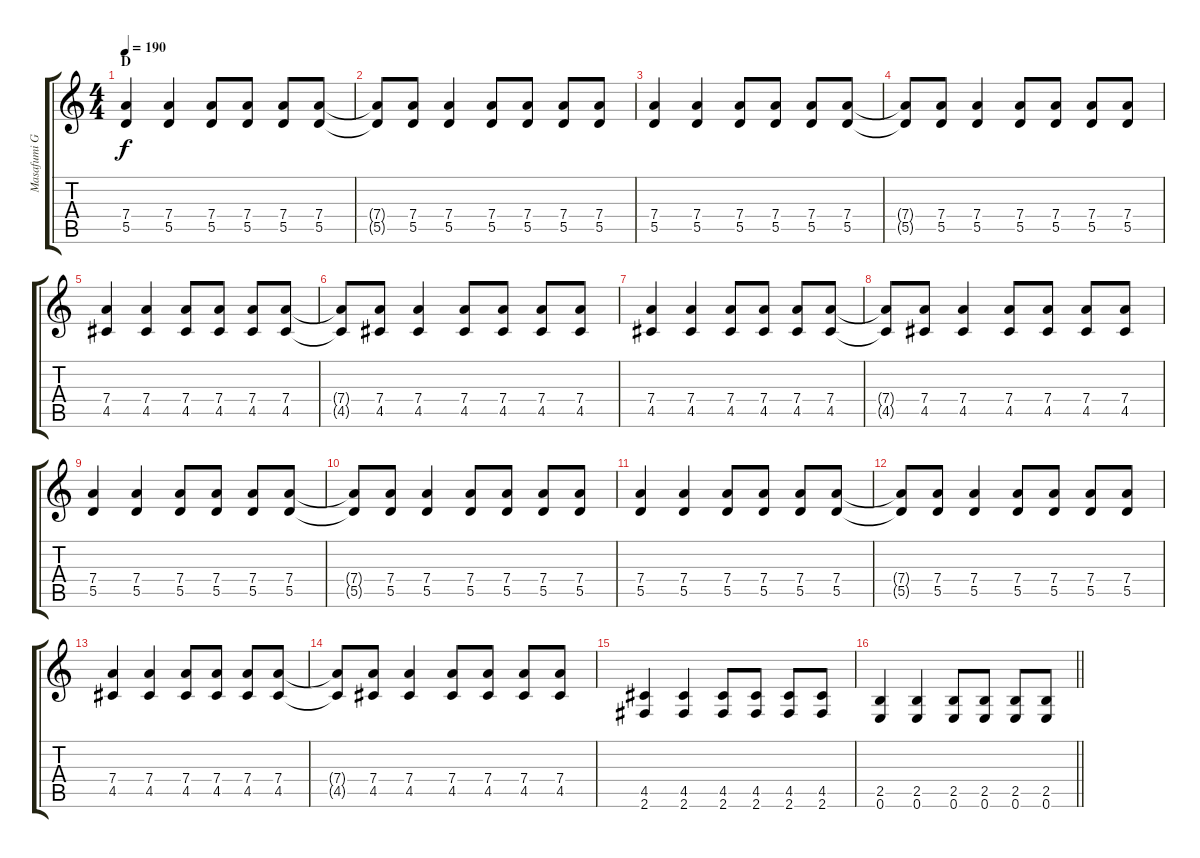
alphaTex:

\track ("Masafumi Gotou" "Masafumi G") {instrument distortionguitar}
\staff {score tabs}
\tuning (E4 B3 G3 D3 A2 E2) {hide}
\ts (4 4)
\section ("" "D")
\tempo 190
\clef g2
\ks c
(7.4 5.5).4{dy f volume 13} (7.4 5.5).4 (7.4 5.5).8 (7.4 5.5).8 (7.4 5.5).8 (7.4 5.5).8 |
(7.4{t} 5.5{t}).8 (7.4 5.5).8 (7.4 5.5).4 (7.4 5.5).8 (7.4 5.5).8 (7.4 5.5).8 (7.4 5.5).8 |
(7.4 5.5).4 (7.4 5.5).4 (7.4 5.5).8 (7.4 5.5).8 (7.4 5.5).8 (7.4 5.5).8 |
(7.4{t} 5.5{t}).8 (7.4 5.5).8 (7.4 5.5).4 (7.4 5.5).8 (7.4 5.5).8 (7.4 5.5).8 (7.4 5.5).8 |
(7.4 4.5).4 (7.4 4.5).4 (7.4 4.5).8 (7.4 4.5).8 (7.4 4.5).8 (7.4 4.5).8 |
(7.4{t} 4.5{t}).8 (7.4 4.5).8 (7.4 4.5).4 (7.4 4.5).8 (7.4 4.5).8 (7.4 4.5).8 (7.4 4.5).8 |
(7.4 4.5).4 (7.4 4.5).4 (7.4 4.5).8 (7.4 4.5).8 (7.4 4.5).8 (7.4 4.5).8 |
(7.4{t} 4.5{t}).8 (7.4 4.5).8 (7.4 4.5).4 (7.4 4.5).8 (7.4 4.5).8 (7.4 4.5).8 (7.4 4.5).8 |
(7.4 5.5).4 (7.4 5.5).4 (7.4 5.5).8 (7.4 5.5).8 (7.4 5.5).8 (7.4 5.5).8 |
(7.4{t} 5.5{t}).8 (7.4 5.5).8 (7.4 5.5).4 (7.4 5.5).8 (7.4 5.5).8 (7.4 5.5).8 (7.4 5.5).8 |
(7.4 5.5).4 (7.4 5.5).4 (7.4 5.5).8 (7.4 5.5).8 (7.4 5.5).8 (7.4 5.5).8 |
(7.4{t} 5.5{t}).8 (7.4 5.5).8 (7.4 5.5).4 (7.4 5.5).8 (7.4 5.5).8 (7.4 5.5).8 (7.4 5.5).8 |
(7.4 4.5).4 (7.4 4.5).4 (7.4 4.5).8 (7.4 4.5).8 (7.4 4.5).8 (7.4 4.5).8 |
(7.4{t} 4.5{t}).8 (7.4 4.5).8 (7.4 4.5).4 (7.4 4.5).8 (7.4 4.5).8 (7.4 4.5).8 (7.4 4.5).8 |
(4.5 2.6).4 (4.5 2.6).4 (4.5 2.6).8 (4.5 2.6).8 (4.5 2.6).8 (4.5 2.6).8 |
\barLineRight lightlight
(2.5 0.6).4 (2.5 0.6).4 (2.5 0.6).8 (2.5 0.6).8 (2.5 0.6).8 (2.5 0.6).8
